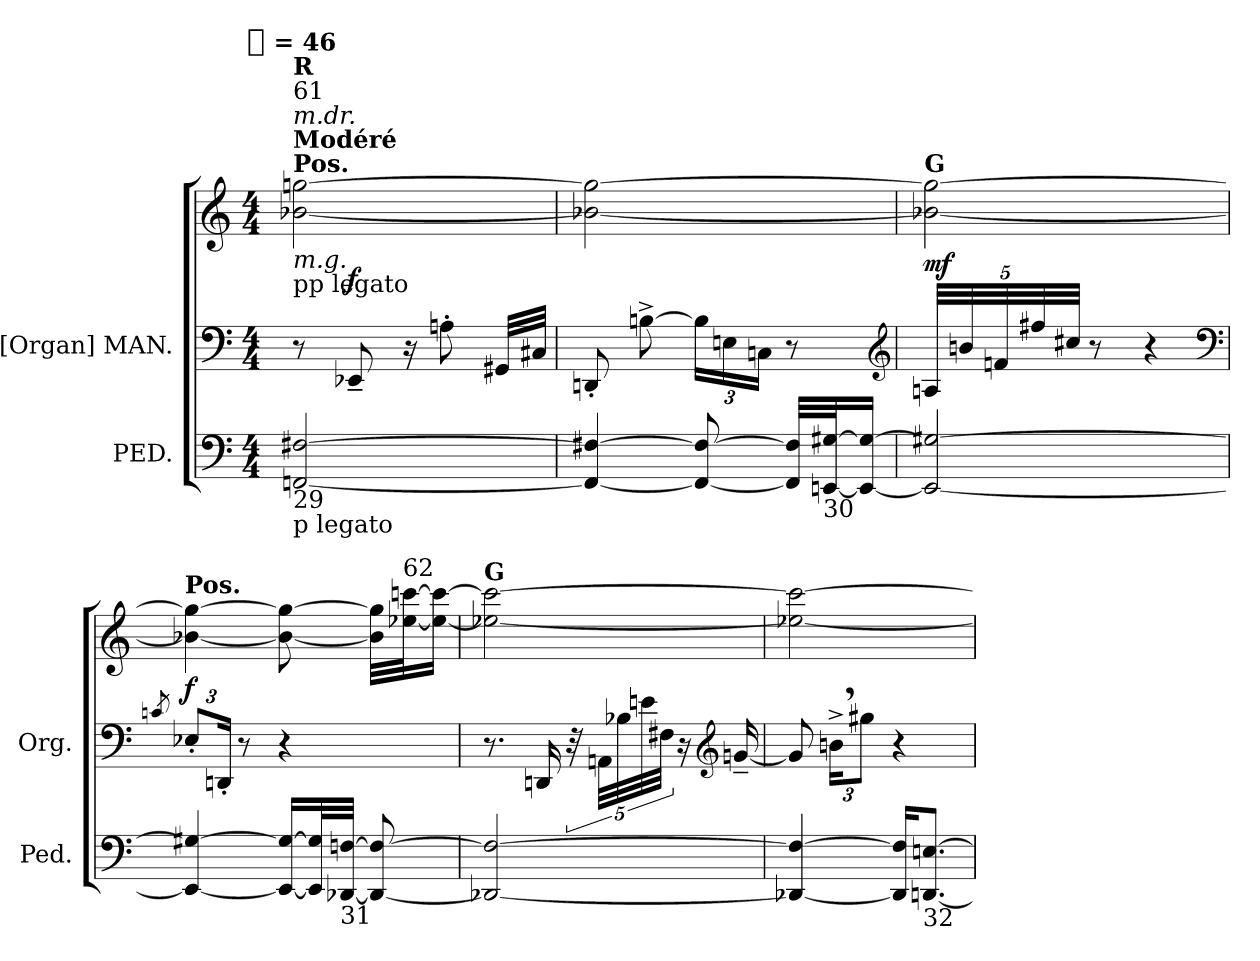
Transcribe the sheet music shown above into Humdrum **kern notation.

**kern	**kern	**kern	**dynam
*part2	*part1	*part1	*part1
*staff3	*staff2	*staff1	*staff1/2
*I"PED.	*I"[Organ] MAN.	*	*
*I'Ped.	*I'Org.	*	*
*clefF4	*clefF4	*clefG2	*
*k[]	*k[]	*k[]	*
*C:	*C:	*C:	*
!!LO:TX:omd:t=[8th] = 46
*M4/4	*M4/4	*M4/4	*
*MM23	*MM23	*MM23	*
=	=	=	=
*	*	*^	*
!	!	!LO:TX:a:B:t=Pos.	!	!
!	!	!LO:TX:b:i:t=m.g.	!	!
!	!	!LO:TX:a:B:t=Modéré	!	!
!	!	!LO:TX:a:i:t=m.dr.	!	!
!	!	!LO:TX:a:t=61	!	!
!	!	!LO:TX:a:B:t=R	!	!
!	!	!LO:TX:b:t=pp legato	!	!
!LO:TX:b:t=29	!	!	!	!
!LO:TX:b:t=p legato	!	!	!	!
[2FFn [2F#X	8r	[2b-X [2ggn	8ryy	.
.	8EE-X~	.	4.ryy	f
.	16r	.	.	.
.	8An'	.	.	.
.	32GG#XLLL	.	.	.
.	32C#XJJJ	.	.	.
*	*	*v	*v	*
=	=	=	=
4FFn_ 4F#X_	8DDn'	2b-X_ 2ggn_	.
.	[8Bn^	.	.
8FF_ 8F#_	24BLL]	.	.
.	24En	.	.
.	24CnJJ	.	.
32FF] 32F#]LLL	8r	.	.
!LO:TX:b:t=30	!	!	!
[32EEn [32G#XJ	.	.	.
16EE_ 16G#_JJ	.	.	.
*	*clefG2	*	*
=	=	=	=
!	!	!LO:TX:a:B:t=G	!
2EEn_ 2G#X_	40AnLLL	2b-X_ 2ggn_	mf
.	40bn	.	.
.	40fn	.	.
.	40ff#X	.	.
.	40cc#XJJJ	.	.
.	8r	.	.
.	4r	.	.
*	*clefF4	*	*
=	=	=	=
.	8qcn/	.	.
!	!	!LO:TX:a:B:t=Pos.	!
4EEn_ 4G#X_	12E-X'L	4b-X_ 4ggn_	f
.	24DDn'Jk	.	.
.	8r	.	.
16EE_ 16G#_LL	4r	8b-_ 8gg_	.
32EE] 32G#]L	.	.	.
!LO:TX:b:t=31	!	!	!
[32DD-X [32FnJJJ	.	.	.
8DD-_ 8F_	.	32b-] 32gg]LLL	.
!	!	!LO:TX:a:t=62	!
.	.	[32ee-X [32cccnJ	.
.	.	16ee-_ 16ccc_JJ	.
=	=	=	=
!	!	!LO:TX:a:B:t=G	!
2DD-X_ 2Fn_	8.r	2ee-X_ 2cccn_	.
.	16DDn	.	.
.	40r	.	.
.	40AAnLLL	.	.
.	40B-X	.	.
.	40en	.	.
.	40F#XJJJ	.	.
.	16r	.	.
*	*clefG2	*	*
.	[16gn~	.	.
=	=	=	=
4DD-X_ 4Fn_	8gn]	2ee-X_ 2cccn_	.
.	24bn^,KL	.	.
.	12gg#XJ	.	.
16DD-] 16F]KL	4r	.	.
!LO:TX:b:t=32	!	!	!
[8.DDn [8.EnJ	.	.	.
=	=	=	=
*-	*-	*-	*-
